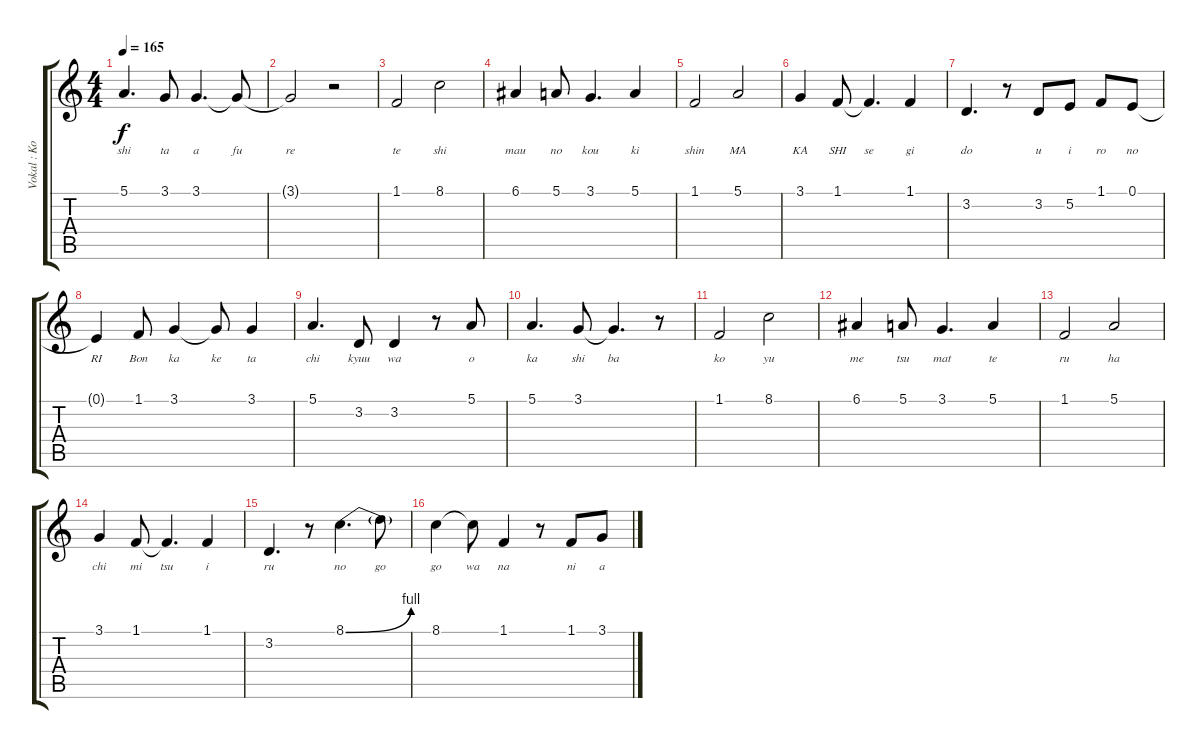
\track ("Vokal : Kotobuki Tsumugi - Chan" "Vokal : Ko") {instrument flute}
\staff {score tabs}
\tuning (E4 B3 G3 D3 A2 E2) {hide}
\ts (4 4)
\tempo 165
\clef g2
\ks c
5.1.4{d lyrics (0 "shi") lyrics (1 "") lyrics (2 "") lyrics (3 "") lyrics (4 "") dy f} 3.1.8{lyrics (0 "ta") lyrics (1 "") lyrics (2 "") lyrics (3 "") lyrics (4 "")} 3.1.4{d lyrics (0 "a") lyrics (1 "") lyrics (2 "") lyrics (3 "") lyrics (4 "")} 3.1{t}.8{lyrics (0 "fu") lyrics (1 "") lyrics (2 "") lyrics (3 "") lyrics (4 "")} |
3.1{t}.2{lyrics (0 "re") lyrics (1 "") lyrics (2 "") lyrics (3 "") lyrics (4 "")} r.2 |
1.1.2{lyrics (0 "te") lyrics (1 "") lyrics (2 "") lyrics (3 "") lyrics (4 "")} 8.1.2{lyrics (0 "shi") lyrics (1 "") lyrics (2 "") lyrics (3 "") lyrics (4 "")} |
6.1.4{lyrics (0 "mau") lyrics (1 "") lyrics (2 "") lyrics (3 "") lyrics (4 "")} 5.1.8{lyrics (0 "no") lyrics (1 "") lyrics (2 "") lyrics (3 "") lyrics (4 "")} 3.1.4{d lyrics (0 "kou") lyrics (1 "") lyrics (2 "") lyrics (3 "") lyrics (4 "")} 5.1.4{lyrics (0 "ki") lyrics (1 "") lyrics (2 "") lyrics (3 "") lyrics (4 "")} |
1.1.2{lyrics (0 "shin") lyrics (1 "") lyrics (2 "") lyrics (3 "") lyrics (4 "")} 5.1.2{lyrics (0 "MA") lyrics (1 "") lyrics (2 "") lyrics (3 "") lyrics (4 "")} |
3.1.4{lyrics (0 "KA") lyrics (1 "") lyrics (2 "") lyrics (3 "") lyrics (4 "")} 1.1.8{lyrics (0 "SHI") lyrics (1 "") lyrics (2 "") lyrics (3 "") lyrics (4 "")} 1.1{t}.4{d lyrics (0 "se") lyrics (1 "") lyrics (2 "") lyrics (3 "") lyrics (4 "")} 1.1.4{lyrics (0 "gi") lyrics (1 "") lyrics (2 "") lyrics (3 "") lyrics (4 "")} |
3.2.4{d lyrics (0 "do") lyrics (1 "") lyrics (2 "") lyrics (3 "") lyrics (4 "")} r.8 3.2.8{lyrics (0 "u") lyrics (1 "") lyrics (2 "") lyrics (3 "") lyrics (4 "")} 5.2.8{lyrics (0 "i") lyrics (1 "") lyrics (2 "") lyrics (3 "") lyrics (4 "")} 1.1.8{lyrics (0 "ro") lyrics (1 "") lyrics (2 "") lyrics (3 "") lyrics (4 "")} 0.1.8{lyrics (0 "no") lyrics (1 "") lyrics (2 "") lyrics (3 "") lyrics (4 "")} |
0.1{t}.4{lyrics (0 "RI") lyrics (1 "") lyrics (2 "") lyrics (3 "") lyrics (4 "")} 1.1.8{lyrics (0 "Bon") lyrics (1 "") lyrics (2 "") lyrics (3 "") lyrics (4 "")} 3.1.4{lyrics (0 "ka") lyrics (1 "") lyrics (2 "") lyrics (3 "") lyrics (4 "")} 3.1{t}.8{lyrics (0 "ke") lyrics (1 "") lyrics (2 "") lyrics (3 "") lyrics (4 "")} 3.1.4{lyrics (0 "ta") lyrics (1 "") lyrics (2 "") lyrics (3 "") lyrics (4 "")} |
5.1.4{d lyrics (0 "chi") lyrics (1 "") lyrics (2 "") lyrics (3 "") lyrics (4 "")} 3.2.8{lyrics (0 "kyuu") lyrics (1 "") lyrics (2 "") lyrics (3 "") lyrics (4 "")} 3.2.4{lyrics (0 "wa") lyrics (1 "") lyrics (2 "") lyrics (3 "") lyrics (4 "")} r.8 5.1.8{lyrics (0 "o") lyrics (1 "") lyrics (2 "") lyrics (3 "") lyrics (4 "")} |
5.1.4{d lyrics (0 "ka") lyrics (1 "") lyrics (2 "") lyrics (3 "") lyrics (4 "")} 3.1.8{lyrics (0 "shi") lyrics (1 "") lyrics (2 "") lyrics (3 "") lyrics (4 "")} 3.1{t}.4{d lyrics (0 "ba") lyrics (1 "") lyrics (2 "") lyrics (3 "") lyrics (4 "")} r.8 |
1.1.2{lyrics (0 "ko") lyrics (1 "") lyrics (2 "") lyrics (3 "") lyrics (4 "")} 8.1.2{lyrics (0 "yu") lyrics (1 "") lyrics (2 "") lyrics (3 "") lyrics (4 "")} |
6.1.4{lyrics (0 "me") lyrics (1 "") lyrics (2 "") lyrics (3 "") lyrics (4 "")} 5.1.8{lyrics (0 "tsu") lyrics (1 "") lyrics (2 "") lyrics (3 "") lyrics (4 "")} 3.1.4{d lyrics (0 "mat") lyrics (1 "") lyrics (2 "") lyrics (3 "") lyrics (4 "")} 5.1.4{lyrics (0 "te") lyrics (1 "") lyrics (2 "") lyrics (3 "") lyrics (4 "")} |
1.1.2{lyrics (0 "ru") lyrics (1 "") lyrics (2 "") lyrics (3 "") lyrics (4 "")} 5.1.2{lyrics (0 "ha") lyrics (1 "") lyrics (2 "") lyrics (3 "") lyrics (4 "")} |
3.1.4{lyrics (0 "chi") lyrics (1 "") lyrics (2 "") lyrics (3 "") lyrics (4 "")} 1.1.8{lyrics (0 "mi") lyrics (1 "") lyrics (2 "") lyrics (3 "") lyrics (4 "")} 1.1{t}.4{d lyrics (0 "tsu") lyrics (1 "") lyrics (2 "") lyrics (3 "") lyrics (4 "")} 1.1.4{lyrics (0 "i") lyrics (1 "") lyrics (2 "") lyrics (3 "") lyrics (4 "")} |
3.2.4{d lyrics (0 "ru") lyrics (1 "") lyrics (2 "") lyrics (3 "") lyrics (4 "")} r.8 8.1{be (bend 0 0 60 4)}.4{d lyrics (0 "no") lyrics (1 "") lyrics (2 "") lyrics (3 "") lyrics (4 "")} 8.1{t}.8{lyrics (0 "go") lyrics (1 "") lyrics (2 "") lyrics (3 "") lyrics (4 "")} |
8.1.4{lyrics (0 "go") lyrics (1 "") lyrics (2 "") lyrics (3 "") lyrics (4 "")} 8.1{t}.8{lyrics (0 "wa") lyrics (1 "") lyrics (2 "") lyrics (3 "") lyrics (4 "")} 1.1.4{lyrics (0 "na") lyrics (1 "") lyrics (2 "") lyrics (3 "") lyrics (4 "")} r.8 1.1.8{lyrics (0 "ni") lyrics (1 "") lyrics (2 "") lyrics (3 "") lyrics (4 "")} 3.1.8{lyrics (0 "a") lyrics (1 "") lyrics (2 "") lyrics (3 "") lyrics (4 "")}
